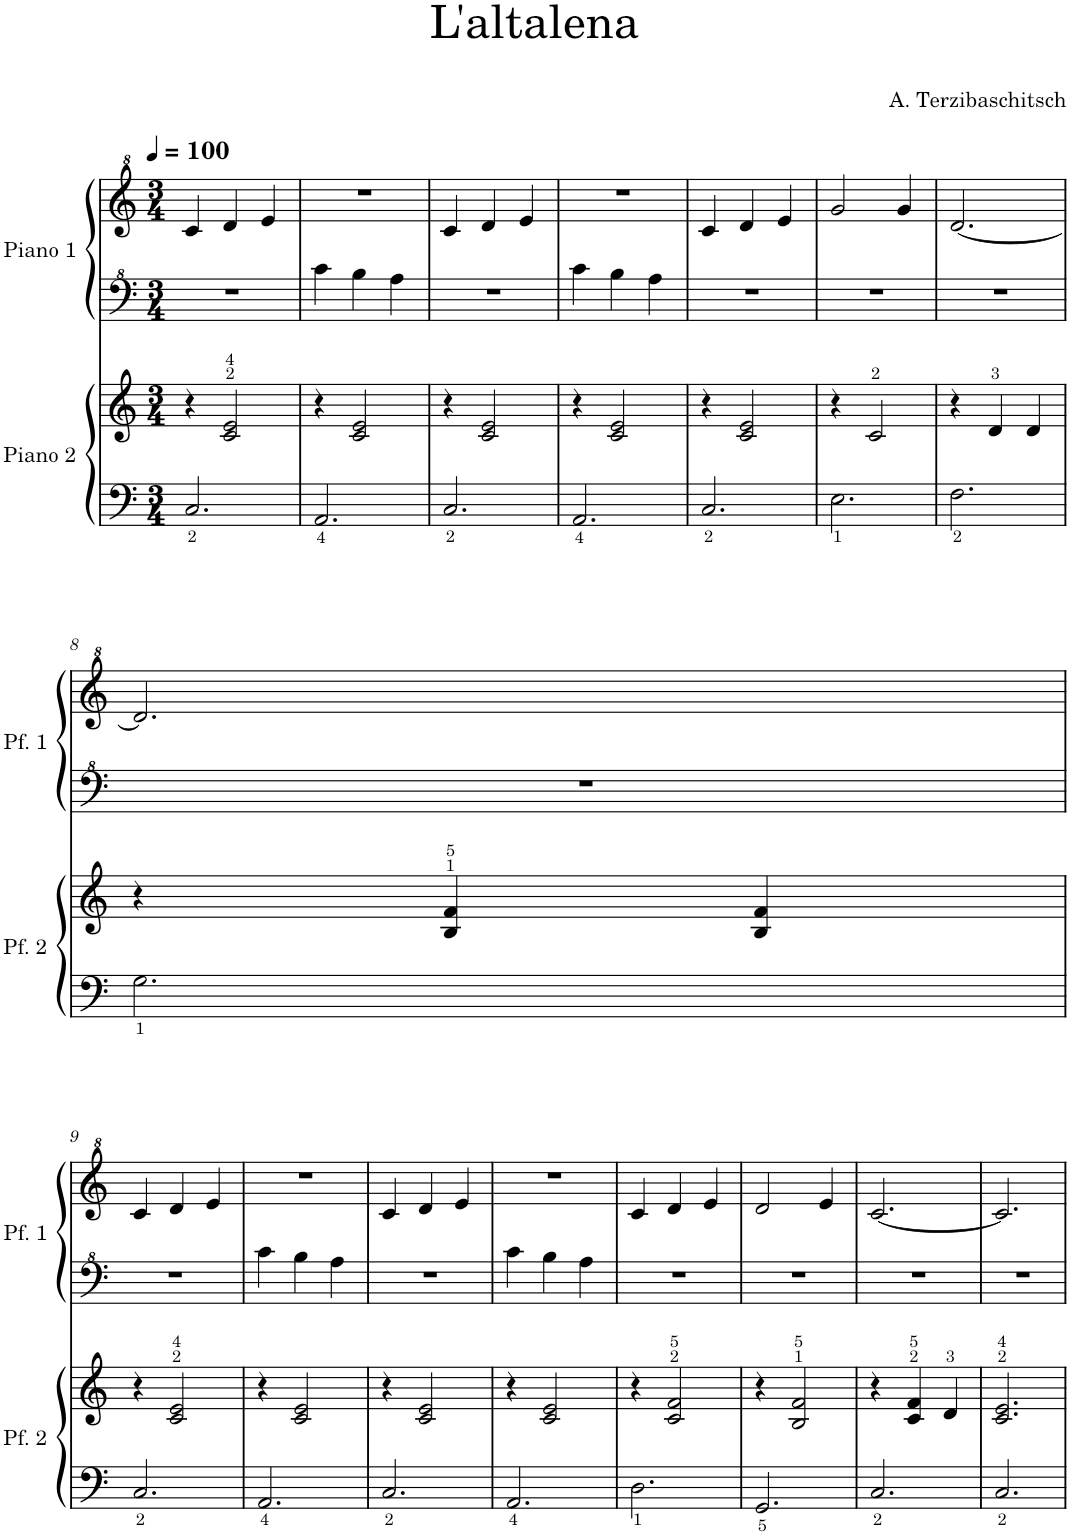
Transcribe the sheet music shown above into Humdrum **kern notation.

**kern	**kern	**kern	**kern
*part2	*part2	*part1	*part1
*staff4	*staff3	*staff2	*staff1
*I"Piano 2	*	*I"Piano 1	*
*clefF4	*clefG2	*clefF^4	*clefG^2
*k[]	*k[]	*k[]	*k[]
*M3/4	*M3/4	*M3/4	*M3/4
*MM100	*MM100	*MM100	*MM100
=1	=1	=1	=1
2.C/	4r	2.r	4cc/
.	2c/ 2e/	.	4dd/
.	.	.	4ee/
=2	=2	=2	=2
2.AA/	4r	4cc\	2.r
.	2c/ 2e/	4b\	.
.	.	4a\	.
=3	=3	=3	=3
2.C/	4r	2.r	4cc/
.	2c/ 2e/	.	4dd/
.	.	.	4ee/
=4	=4	=4	=4
2.AA/	4r	4cc\	2.r
.	2c/ 2e/	4b\	.
.	.	4a\	.
=5	=5	=5	=5
2.C/	4r	2.r	4cc/
.	2c/ 2e/	.	4dd/
.	.	.	4ee/
=6	=6	=6	=6
2.E\	4r	2.r	2gg/
.	2c/	.	.
.	.	.	4gg/
=7	=7	=7	=7
2.F\	4r	2.r	[2.dd/
.	4d/	.	.
.	4d/	.	.
!!LO:LB:g=z
=8	=8	=8	=8
2.G\	4r	2.r	2.dd/]
.	4B/ 4f/	.	.
.	4B/ 4f/	.	.
!!LO:LB:g=z
=9	=9	=9	=9
2.C/	4r	2.r	4cc/
.	2c/ 2e/	.	4dd/
.	.	.	4ee/
=10	=10	=10	=10
2.AA/	4r	4cc\	2.r
.	2c/ 2e/	4b\	.
.	.	4a\	.
=11	=11	=11	=11
2.C/	4r	2.r	4cc/
.	2c/ 2e/	.	4dd/
.	.	.	4ee/
=12	=12	=12	=12
2.AA/	4r	4cc\	2.r
.	2c/ 2e/	4b\	.
.	.	4a\	.
=13	=13	=13	=13
2.D\	4r	2.r	4cc/
.	2c/ 2f/	.	4dd/
.	.	.	4ee/
=14	=14	=14	=14
2.GG/	4r	2.r	2dd/
.	2B/ 2f/	.	.
.	.	.	4ee/
=15	=15	=15	=15
2.C/	4r	2.r	[2.cc/
.	4c/ 4f/	.	.
.	4d/	.	.
=16	=16	=16	=16
2.C/	2.c/ 2.e/	2.r	2.cc/]
=	=	=	=
*-	*-	*-	*-
